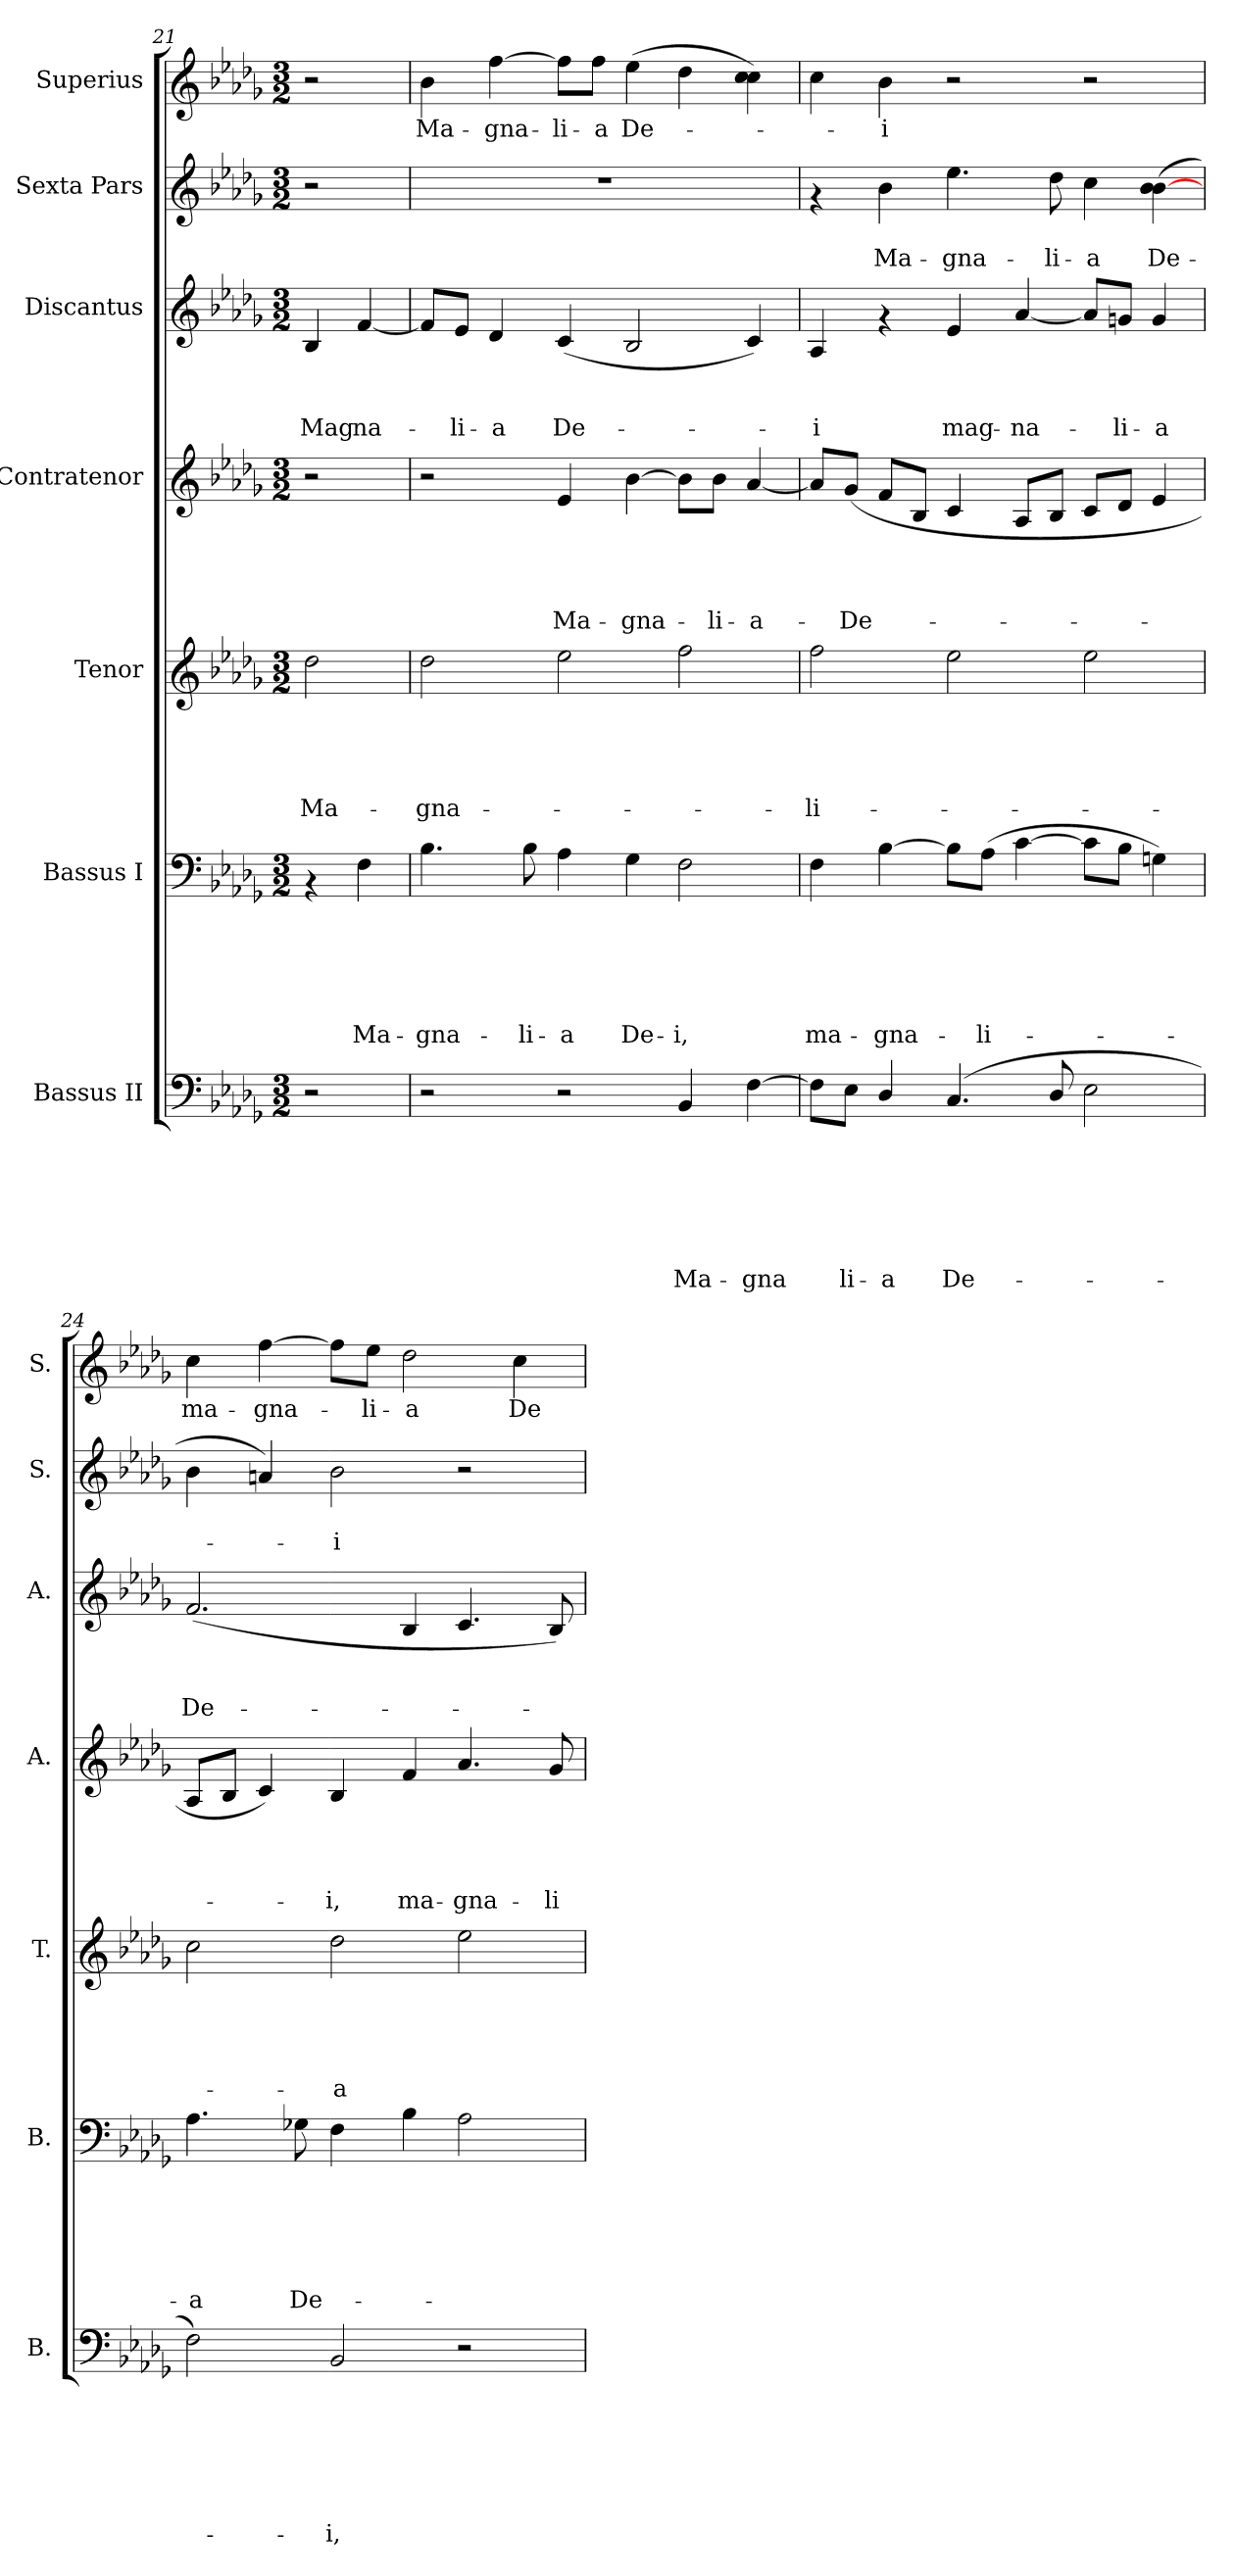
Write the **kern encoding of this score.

**kern	**text	**text	**text	**text	**text	**text	**text	**kern	**text	**text	**text	**text	**text	**text	**kern	**text	**text	**text	**text	**text	**kern	**text	**text	**text	**text	**kern	**text	**text	**text	**kern	**text	**text	**kern	**text
*part7	*part7	*part7	*part7	*part7	*part7	*part7	*part7	*part6	*part6	*part6	*part6	*part6	*part6	*part6	*part5	*part5	*part5	*part5	*part5	*part5	*part4	*part4	*part4	*part4	*part4	*part3	*part3	*part3	*part3	*part2	*part2	*part2	*part1	*part1
*staff7	*staff7	*staff7	*staff7	*staff7	*staff7	*staff7	*staff7	*staff6	*staff6	*staff6	*staff6	*staff6	*staff6	*staff6	*staff5	*staff5	*staff5	*staff5	*staff5	*staff5	*staff4	*staff4	*staff4	*staff4	*staff4	*staff3	*staff3	*staff3	*staff3	*staff2	*staff2	*staff2	*staff1	*staff1
*I"Bassus II	*	*	*	*	*	*	*	*I"Bassus I	*	*	*	*	*	*	*I"Tenor	*	*	*	*	*	*I"Contratenor	*	*	*	*	*I"Discantus	*	*	*	*I"Sexta Pars	*	*	*I"Superius	*
*I'B.	*	*	*	*	*	*	*	*I'B.	*	*	*	*	*	*	*I'T.	*	*	*	*	*	*I'A.	*	*	*	*	*I'A.	*	*	*	*I'S.	*	*	*I'S.	*
*clefF4	*	*	*	*	*	*	*	*clefF4	*	*	*	*	*	*	*clefG2	*	*	*	*	*	*clefG2	*	*	*	*	*clefG2	*	*	*	*clefG2	*	*	*clefG2	*
*k[b-e-a-d-g-]	*	*	*	*	*	*	*	*k[b-e-a-d-g-]	*	*	*	*	*	*	*k[b-e-a-d-g-]	*	*	*	*	*	*k[b-e-a-d-g-]	*	*	*	*	*k[b-e-a-d-g-]	*	*	*	*k[b-e-a-d-g-]	*	*	*k[b-e-a-d-g-]	*
*D-:	*	*	*	*	*	*	*	*D-:	*	*	*	*	*	*	*D-:	*	*	*	*	*	*D-:	*	*	*	*	*D-:	*	*	*	*D-:	*	*	*D-:	*
*M3/2	*	*	*	*	*	*	*	*M3/2	*	*	*	*	*	*	*M3/2	*	*	*	*	*	*M3/2	*	*	*	*	*M3/2	*	*	*	*M3/2	*	*	*M3/2	*
=21	=21	=21	=21	=21	=21	=21	=21	=21	=21	=21	=21	=21	=21	=21	=21	=21	=21	=21	=21	=21	=21	=21	=21	=21	=21	=21	=21	=21	=21	=21	=21	=21	=21	=21
!	!	!	!	!	!	!	!	!	!	!	!	!	!	!	!	!	!	!	!	!LO:LY:b	!	!	!	!	!	!	!	!	!LO:LY:b	!	!	!	!	!
2r	.	.	.	.	.	.	.	4rAA	.	.	.	.	.	.	2dd-\	.	.	.	.	Ma-	2r	.	.	.	.	4B-/	.	.	Mag	2r	.	.	2r	.
!	!	!	!	!	!	!	!	!	!	!	!	!	!	!LO:LY:b	!	!	!	!	!	!	!	!	!	!	!	!	!	!	!LO:LY:b	!	!	!	!	!
.	.	.	.	.	.	.	.	4F\	.	.	.	.	.	Ma-	.	.	.	.	.	.	.	.	.	.	.	[<4f/	.	.	na-	.	.	.	.	.
=22	=22	=22	=22	=22	=22	=22	=22	=22	=22	=22	=22	=22	=22	=22	=22	=22	=22	=22	=22	=22	=22	=22	=22	=22	=22	=22	=22	=22	=22	=22	=22	=22	=22	=22
!	!	!	!	!	!	!	!	!	!	!	!	!	!	!LO:LY:b	!	!	!	!	!	!LO:LY:b	!	!	!	!	!	!	!	!	!	!	!	!	!	!LO:LY:b
2r	.	.	.	.	.	.	.	4.B-\	.	.	.	.	.	-gna-	2dd-\	.	.	.	.	-gna-	2r	.	.	.	.	8f/L]	.	.	.	1.r	.	.	4b-\	Ma-
!	!	!	!	!	!	!	!	!	!	!	!	!	!	!	!	!	!	!	!	!	!	!	!	!	!	!	!	!	!LO:LY:b	!	!	!	!	!
.	.	.	.	.	.	.	.	.	.	.	.	.	.	.	.	.	.	.	.	.	.	.	.	.	.	8e-/J	.	.	-li-	.	.	.	.	.
!	!	!	!	!	!	!	!	!	!	!	!	!	!	!	!	!	!	!	!	!	!	!	!	!	!	!	!	!	!LO:LY:b	!	!	!	!	!LO:LY:b
.	.	.	.	.	.	.	.	.	.	.	.	.	.	.	.	.	.	.	.	.	.	.	.	.	.	4d-/	.	.	-a	.	.	.	[>4ff\	-gna-
!	!	!	!	!	!	!	!	!	!	!	!	!	!	!LO:LY:b	!	!	!	!	!	!	!	!	!	!	!	!	!	!	!	!	!	!	!	!
.	.	.	.	.	.	.	.	8B-\	.	.	.	.	.	-li-	.	.	.	.	.	.	.	.	.	.	.	.	.	.	.	.	.	.	.	.
!	!	!	!	!	!	!	!	!	!	!	!	!	!	!LO:LY:b	!	!	!	!	!	!	!	!	!	!	!LO:LY:b	!	!	!	!LO:LY:b	!	!	!	!	!LO:LY:b
2r	.	.	.	.	.	.	.	4A-\	.	.	.	.	.	-a	2ee-\	.	.	.	.	.	4e-/	.	.	.	Ma-	(<4c/	.	.	De-	.	.	.	8ff\L]	-li-
!	!	!	!	!	!	!	!	!	!	!	!	!	!	!	!	!	!	!	!	!	!	!	!	!	!	!	!	!	!	!	!	!	!	!LO:LY:b
.	.	.	.	.	.	.	.	.	.	.	.	.	.	.	.	.	.	.	.	.	.	.	.	.	.	.	.	.	.	.	.	.	8ff\J	-a
!	!	!	!	!	!	!	!	!	!	!	!	!	!	!LO:LY:b	!	!	!	!	!	!	!	!	!	!	!LO:LY:b	!	!	!	!	!	!	!	!	!LO:LY:b
.	.	.	.	.	.	.	.	4G-\	.	.	.	.	.	De-	.	.	.	.	.	.	[>4b-\	.	.	.	-gna-	2B-/	.	.	.	.	.	.	(>4ee-\	De-
!	!	!	!	!	!	!	!LO:LY:b	!	!	!	!	!	!	!LO:LY:b	!	!	!	!	!	!	!	!	!	!	!	!	!	!	!	!	!	!	!	!
4BB-/	.	.	.	.	.	.	Ma-	2F\	.	.	.	.	.	-i,	2ff\	.	.	.	.	.	8b-\L]	.	.	.	.	.	.	.	.	.	.	.	4dd-\	.
!	!	!	!	!	!	!	!	!	!	!	!	!	!	!	!	!	!	!	!	!	!	!	!	!	!LO:LY:b	!	!	!	!	!	!	!	!	!
.	.	.	.	.	.	.	.	.	.	.	.	.	.	.	.	.	.	.	.	.	8b-\J	.	.	.	-li-	.	.	.	.	.	.	.	.	.
!	!	!	!	!	!	!	!LO:LY:b	!	!	!	!	!	!	!	!	!	!	!	!	!	!	!	!	!	!LO:LY:b	!	!	!	!	!	!	!	!	!
[<4F\	.	.	.	.	.	.	-gna	.	.	.	.	.	.	.	.	.	.	.	.	.	[<4a-/	.	.	.	-a-	4c/)	.	.	.	.	.	.	4cc\ 4cc\)	.
!!LO:PB:g=z
=23	=23	=23	=23	=23	=23	=23	=23	=23	=23	=23	=23	=23	=23	=23	=23	=23	=23	=23	=23	=23	=23	=23	=23	=23	=23	=23	=23	=23	=23	=23	=23	=23	=23	=23
!	!	!	!	!	!	!	!	!	!	!	!	!	!	!LO:LY:b	!	!	!	!	!	!LO:LY:b	!	!	!	!	!	!	!	!	!LO:LY:b	!	!	!	!	!
8F\L]	.	.	.	.	.	.	.	4F\	.	.	.	.	.	ma-	2ff\	.	.	.	.	-li-	8a-/L]	.	.	.	.	4A-/	.	.	-i	4rf	.	.	4cc\	.
!	!	!	!	!	!	!	!LO:LY:b	!	!	!	!	!	!	!	!	!	!	!	!	!	!	!	!	!	!LO:LY:b	!	!	!	!	!	!	!	!	!
8E-\J	.	.	.	.	.	.	li-	.	.	.	.	.	.	.	.	.	.	.	.	.	(<8g-/J	.	.	.	-De-	.	.	.	.	.	.	.	.	.
!	!	!	!	!	!	!	!LO:LY:b	!	!	!	!	!	!	!LO:LY:b	!	!	!	!	!	!	!	!	!	!	!	!	!	!	!	!	!	!LO:LY:b	!	!LO:LY:b
4D-/	.	.	.	.	.	.	-a	[>4B-\	.	.	.	.	.	-gna-	.	.	.	.	.	.	8f/L	.	.	.	.	4rf	.	.	.	4b-\	.	Ma-	4b-\	-i
.	.	.	.	.	.	.	.	.	.	.	.	.	.	.	.	.	.	.	.	.	8B-/J	.	.	.	.	.	.	.	.	.	.	.	.	.
!	!	!	!	!	!	!	!LO:LY:b	!	!	!	!	!	!	!	!	!	!	!	!	!	!	!	!	!	!	!	!	!	!LO:LY:b	!	!	!LO:LY:b	!	!
(<4.C/	.	.	.	.	.	.	De-	8B-\L]	.	.	.	.	.	.	2ee-\	.	.	.	.	.	4c/	.	.	.	.	4e-/	.	.	mag-	4.ee-\	.	-gna-	2r	.
!	!	!	!	!	!	!	!	!	!	!	!	!	!	!LO:LY:b	!	!	!	!	!	!	!	!	!	!	!	!	!	!	!	!	!	!	!	!
.	.	.	.	.	.	.	.	(>8A-\J	.	.	.	.	.	-li-	.	.	.	.	.	.	.	.	.	.	.	.	.	.	.	.	.	.	.	.
!	!	!	!	!	!	!	!	!	!	!	!	!	!	!	!	!	!	!	!	!	!	!	!	!	!	!	!	!	!LO:LY:b	!	!	!	!	!
.	.	.	.	.	.	.	.	[>4c\	.	.	.	.	.	.	.	.	.	.	.	.	8A-/L	.	.	.	.	[<4a-/	.	.	-na-	.	.	.	.	.
!	!	!	!	!	!	!	!	!	!	!	!	!	!	!	!	!	!	!	!	!	!	!	!	!	!	!	!	!	!	!	!	!LO:LY:b	!	!
8D-/	.	.	.	.	.	.	.	.	.	.	.	.	.	.	.	.	.	.	.	.	8B-/J	.	.	.	.	.	.	.	.	8dd-\	.	-li-	.	.
!	!	!	!	!	!	!	!	!	!	!	!	!	!	!	!	!	!	!	!	!	!	!	!	!	!	!	!	!	!	!	!	!LO:LY:b	!	!
2E-\	.	.	.	.	.	.	.	8c\L]	.	.	.	.	.	.	2ee-\	.	.	.	.	.	8c/L	.	.	.	.	8a-/L]	.	.	.	4cc\	.	-a	2r	.
!	!	!	!	!	!	!	!	!	!	!	!	!	!	!	!	!	!	!	!	!	!	!	!	!	!	!	!	!	!LO:LY:b	!	!	!	!	!
.	.	.	.	.	.	.	.	8B-\J	.	.	.	.	.	.	.	.	.	.	.	.	8d-/J	.	.	.	.	8gn/J	.	.	-li-	.	.	.	.	.
!	!	!	!	!	!	!	!	!	!	!	!	!	!	!	!	!	!	!	!	!	!	!	!	!	!	!	!	!	!LO:LY:b	!	!	!LO:LY:b	!	!
.	.	.	.	.	.	.	.	4Gn\)	.	.	.	.	.	.	.	.	.	.	.	.	4e-/	.	.	.	.	4g/	.	.	-a	(>4b-\ [>4b-\	.	De-	.	.
=24	=24	=24	=24	=24	=24	=24	=24	=24	=24	=24	=24	=24	=24	=24	=24	=24	=24	=24	=24	=24	=24	=24	=24	=24	=24	=24	=24	=24	=24	=24	=24	=24	=24	=24
!	!	!	!	!	!	!	!	!	!	!	!	!	!	!LO:LY:b	!	!	!	!	!	!	!	!	!	!	!	!	!	!	!LO:LY:b	!	!	!	!	!LO:LY:b
2F\)	.	.	.	.	.	.	.	4.A-\	.	.	.	.	.	-a	2cc\	.	.	.	.	.	8A-/L	.	.	.	.	(<2.f/	.	.	De-	4b-\	.	.	4cc\	ma-
.	.	.	.	.	.	.	.	.	.	.	.	.	.	.	.	.	.	.	.	.	8B-/J	.	.	.	.	.	.	.	.	.	.	.	.	.
!	!	!	!	!	!	!	!	!	!	!	!	!	!	!	!	!	!	!	!	!	!	!	!	!	!	!	!	!	!	!	!	!	!	!LO:LY:b
.	.	.	.	.	.	.	.	.	.	.	.	.	.	.	.	.	.	.	.	.	4c/)	.	.	.	.	.	.	.	.	4an/)	.	.	[>4ff\	-gna-
!	!	!	!	!	!	!	!	!	!	!	!	!	!	!LO:LY:b	!	!	!	!	!	!	!	!	!	!	!	!	!	!	!	!	!	!	!	!
.	.	.	.	.	.	.	.	8G-X\	.	.	.	.	.	De-	.	.	.	.	.	.	.	.	.	.	.	.	.	.	.	.	.	.	.	.
!	!	!	!	!	!	!	!LO:LY:b	!	!	!	!	!	!	!	!	!	!	!	!	!LO:LY:b	!	!	!	!	!LO:LY:b	!	!	!	!	!	!	!LO:LY:b	!	!
2BB-/	.	.	.	.	.	.	-i,	4F\	.	.	.	.	.	.	2dd-\	.	.	.	.	-a	4B-/	.	.	.	-i,	.	.	.	.	2b-\	.	-i	8ff\L]	.
!	!	!	!	!	!	!	!	!	!	!	!	!	!	!	!	!	!	!	!	!	!	!	!	!	!	!	!	!	!	!	!	!	!	!LO:LY:b
.	.	.	.	.	.	.	.	.	.	.	.	.	.	.	.	.	.	.	.	.	.	.	.	.	.	.	.	.	.	.	.	.	8ee-\J	-li-
!	!	!	!	!	!	!	!	!	!	!	!	!	!	!	!	!	!	!	!	!	!	!	!	!	!LO:LY:b	!	!	!	!	!	!	!	!	!LO:LY:b
.	.	.	.	.	.	.	.	4B-\	.	.	.	.	.	.	.	.	.	.	.	.	4f/	.	.	.	ma-	4B-/	.	.	.	.	.	.	2dd-\	-a
!	!	!	!	!	!	!	!	!	!	!	!	!	!	!	!	!	!	!	!	!	!	!	!	!	!LO:LY:b	!	!	!	!	!	!	!	!	!
2r	.	.	.	.	.	.	.	2A-\	.	.	.	.	.	.	2ee-\	.	.	.	.	.	4.a-/	.	.	.	-gna-	4.c/	.	.	.	2r	.	.	.	.
!	!	!	!	!	!	!	!	!	!	!	!	!	!	!	!	!	!	!	!	!	!	!	!	!	!	!	!	!	!	!	!	!	!	!LO:LY:b
.	.	.	.	.	.	.	.	.	.	.	.	.	.	.	.	.	.	.	.	.	.	.	.	.	.	.	.	.	.	.	.	.	4cc\	De-
!	!	!	!	!	!	!	!	!	!	!	!	!	!	!	!	!	!	!	!	!	!	!	!	!	!LO:LY:b	!	!	!	!	!	!	!	!	!
.	.	.	.	.	.	.	.	.	.	.	.	.	.	.	.	.	.	.	.	.	8g-/	.	.	.	-li-	8B-/)	.	.	.	.	.	.	.	.
=	=	=	=	=	=	=	=	=	=	=	=	=	=	=	=	=	=	=	=	=	=	=	=	=	=	=	=	=	=	=	=	=	=	=
*-	*-	*-	*-	*-	*-	*-	*-	*-	*-	*-	*-	*-	*-	*-	*-	*-	*-	*-	*-	*-	*-	*-	*-	*-	*-	*-	*-	*-	*-	*-	*-	*-	*-	*-
